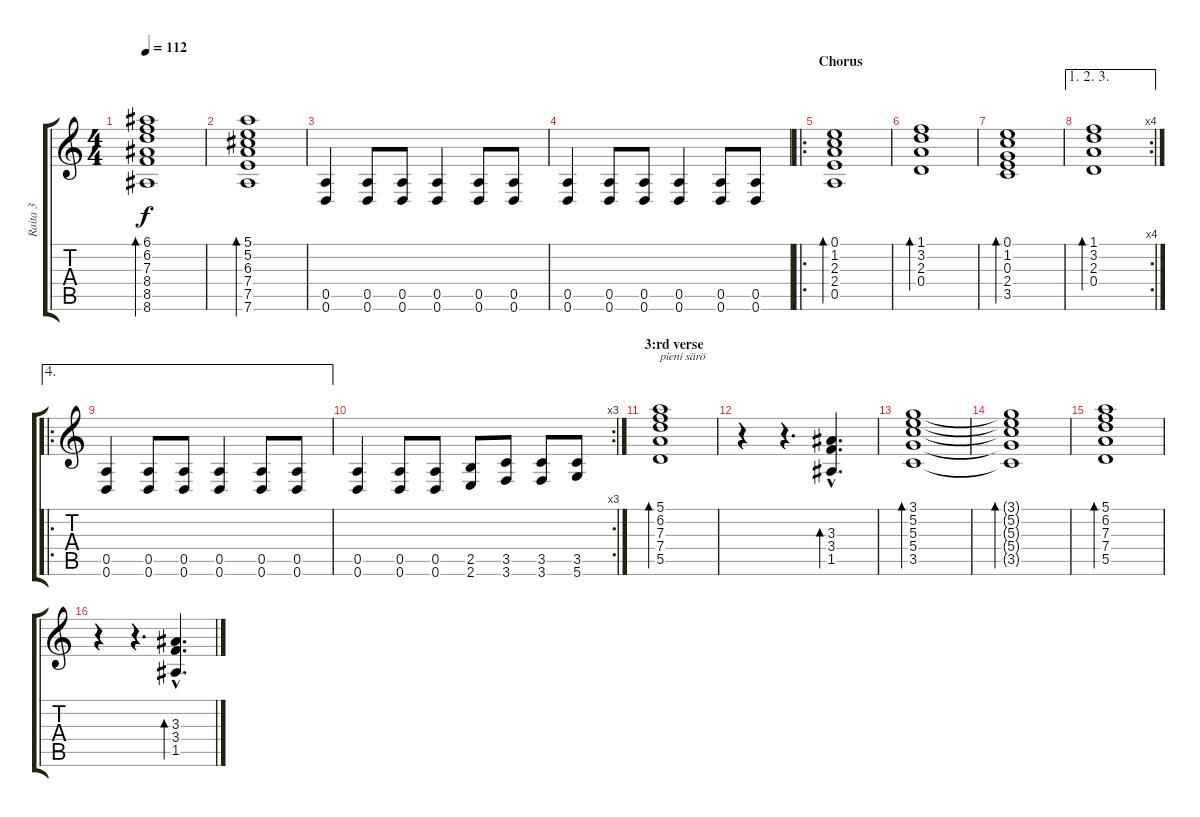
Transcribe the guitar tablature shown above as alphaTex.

\track ("Raita 3" "Raita 3") {instrument overdrivenguitar}
\staff {score tabs}
\tuning (E4 B3 G3 D3 A2 D2) {hide}
\ts (4 4)
\tempo 112
\clef g2
\ks c
(6.1 6.2 7.3 8.4 8.5 8.6).1{bd 60 dy f instrument electricguitarclean} |
(5.1 5.2 6.3 7.4 7.5 7.6).1{bd 60 instrument electricguitarclean} |
(0.5 0.6).4{instrument overdrivenguitar} (0.5 0.6).8 (0.5 0.6).8 (0.5 0.6).4 (0.5 0.6).8 (0.5 0.6).8 |
(0.5 0.6).4 (0.5 0.6).8 (0.5 0.6).8 (0.5 0.6).4 (0.5 0.6).8 (0.5 0.6).8 |
\ro
\section ("" "Chorus")
(0.1 1.2 2.3 2.4 0.5).1{bd 60 instrument electricguitarclean} |
(1.1 3.2 2.3 0.4).1{bd 60 instrument electricguitarclean} |
(0.1 1.2 0.3 2.4 3.5).1{bd 60 instrument electricguitarclean} |
\ae (1 2 3)
\rc 4
(1.1 3.2 2.3 0.4).1{bd 60 instrument electricguitarclean} |
\ae 4
\ro
(0.5 0.6).4{instrument overdrivenguitar} (0.5 0.6).8 (0.5 0.6).8 (0.5 0.6).4 (0.5 0.6).8 (0.5 0.6).8 |
\rc 3
(0.5 0.6).4 (0.5 0.6).8 (0.5 0.6).8 (2.5 2.6).8 (3.5 3.6).8 (3.5 3.6).8 (3.5 5.6).8 |
\section ("" "3:rd verse")
(5.1 6.2 7.3 7.4 5.5).1{bd 60 txt "pieni särö" instrument electricguitarclean} |
r.4 r.4{d} (3.3{hac} 3.4{hac} 1.5{hac}).4{d bd 60 instrument electricguitarclean} |
(3.1 5.2 5.3 5.4 3.5).1{bd 60 instrument electricguitarclean} |
(3.1{t} 5.2{t} 5.3{t} 5.4{t} 3.5{t}).1{bd 60 instrument electricguitarclean} |
(5.1 6.2 7.3 7.4 5.5).1{bd 60 instrument electricguitarclean} |
r.4 r.4{d} (3.3{hac} 3.4{hac} 1.5{hac}).4{d bd 60}
